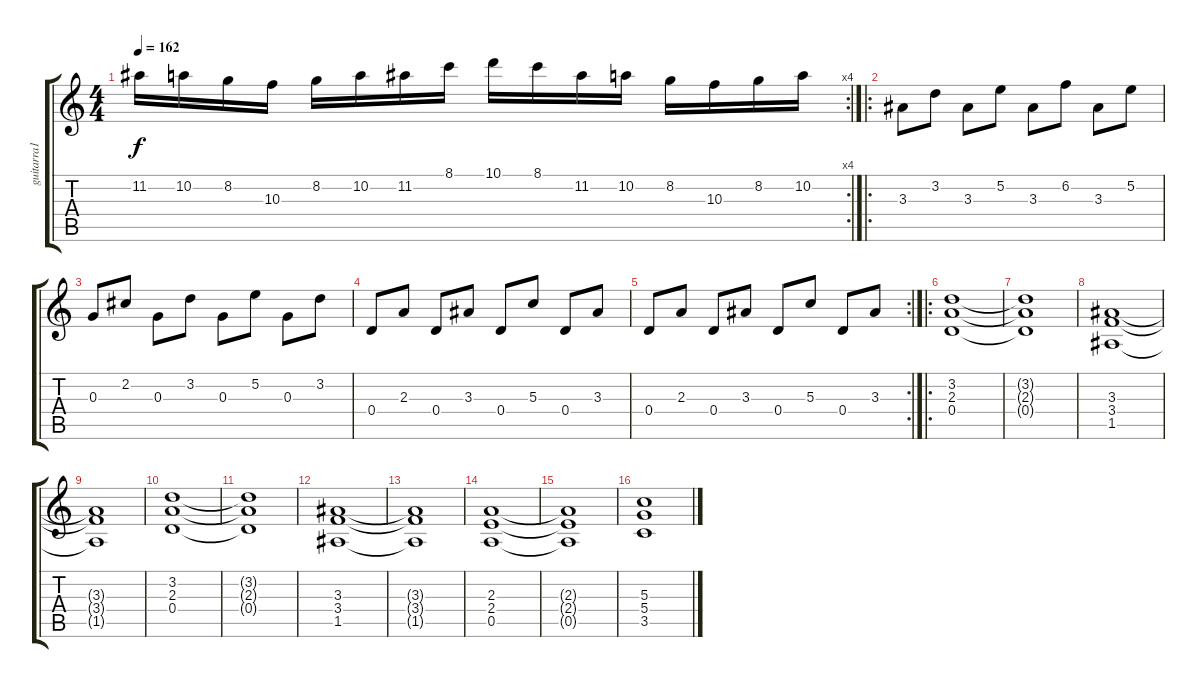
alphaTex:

\track ("guitarra1" "guitarra1") {instrument overdrivenguitar}
\staff {score tabs}
\tuning (E4 B3 G3 D3 A2 E2) {hide}
\rc 4
\ts (4 4)
\tempo 162
\clef g2
\ks c
11.2.16{dy f} 10.2.16 8.2.16 10.3.16 8.2.16 10.2.16 11.2.16 8.1.16 10.1.16 8.1.16 11.2.16 10.2.16 8.2.16 10.3.16 8.2.16 10.2.16 |
\ro
3.3.8 3.2.8 3.3.8 5.2.8 3.3.8 6.2.8 3.3.8 5.2.8 |
0.3.8 2.2.8 0.3.8 3.2.8 0.3.8 5.2.8 0.3.8 3.2.8 |
0.4.8 2.3.8 0.4.8 3.3.8 0.4.8 5.3.8 0.4.8 3.3.8 |
\rc 2
0.4.8 2.3.8 0.4.8 3.3.8 0.4.8 5.3.8 0.4.8 3.3.8 |
\ro
(3.2 2.3 0.4).1 |
(3.2{t} 2.3{t} 0.4{t}).1 |
(3.3 3.4 1.5).1 |
(3.3{t} 3.4{t} 1.5{t}).1 |
(3.2 2.3 0.4).1 |
(3.2{t} 2.3{t} 0.4{t}).1 |
(3.3 3.4 1.5).1 |
(3.3{t} 3.4{t} 1.5{t}).1 |
(2.3 2.4 0.5).1 |
(2.3{t} 2.4{t} 0.5{t}).1 |
(5.3 5.4 3.5).1
